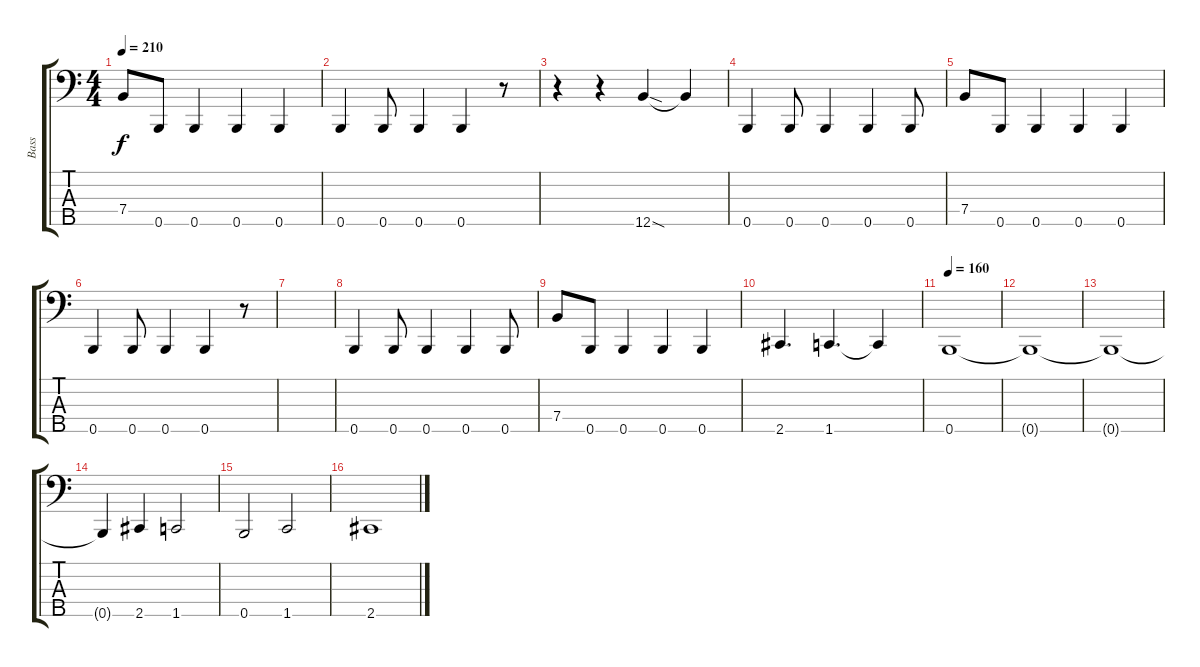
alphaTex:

\track ("Bass" "Bass") {instrument electricbasspick}
\staff {score tabs}
\tuning (G2 D2 A1 E1 B0) {hide}
\ts (4 4)
\tempo 210
\clef f4
\ks c
7.4.8{dy f} 0.5.8 0.5.4 0.5.4 0.5.4 |
0.5.4 0.5.8 0.5.4 0.5.4 r.8 |
r.4 r.4 12.5{sod}.4 12.5{t}.4 |
0.5.4 0.5.8 0.5.4 0.5.4 0.5.8 |
7.4.8 0.5.8 0.5.4 0.5.4 0.5.4 |
0.5.4 0.5.8 0.5.4 0.5.4 r.8 |
|
0.5.4 0.5.8 0.5.4 0.5.4 0.5.8 |
7.4.8 0.5.8 0.5.4 0.5.4 0.5.4 |
2.5.4{d} 1.5.4{d} 1.5{t}.4 |
\tempo 160
0.5.1 |
0.5{t}.1 |
0.5{t}.1 |
0.5{t}.4 2.5.4 1.5.2 |
0.5.2 1.5.2 |
2.5.1
